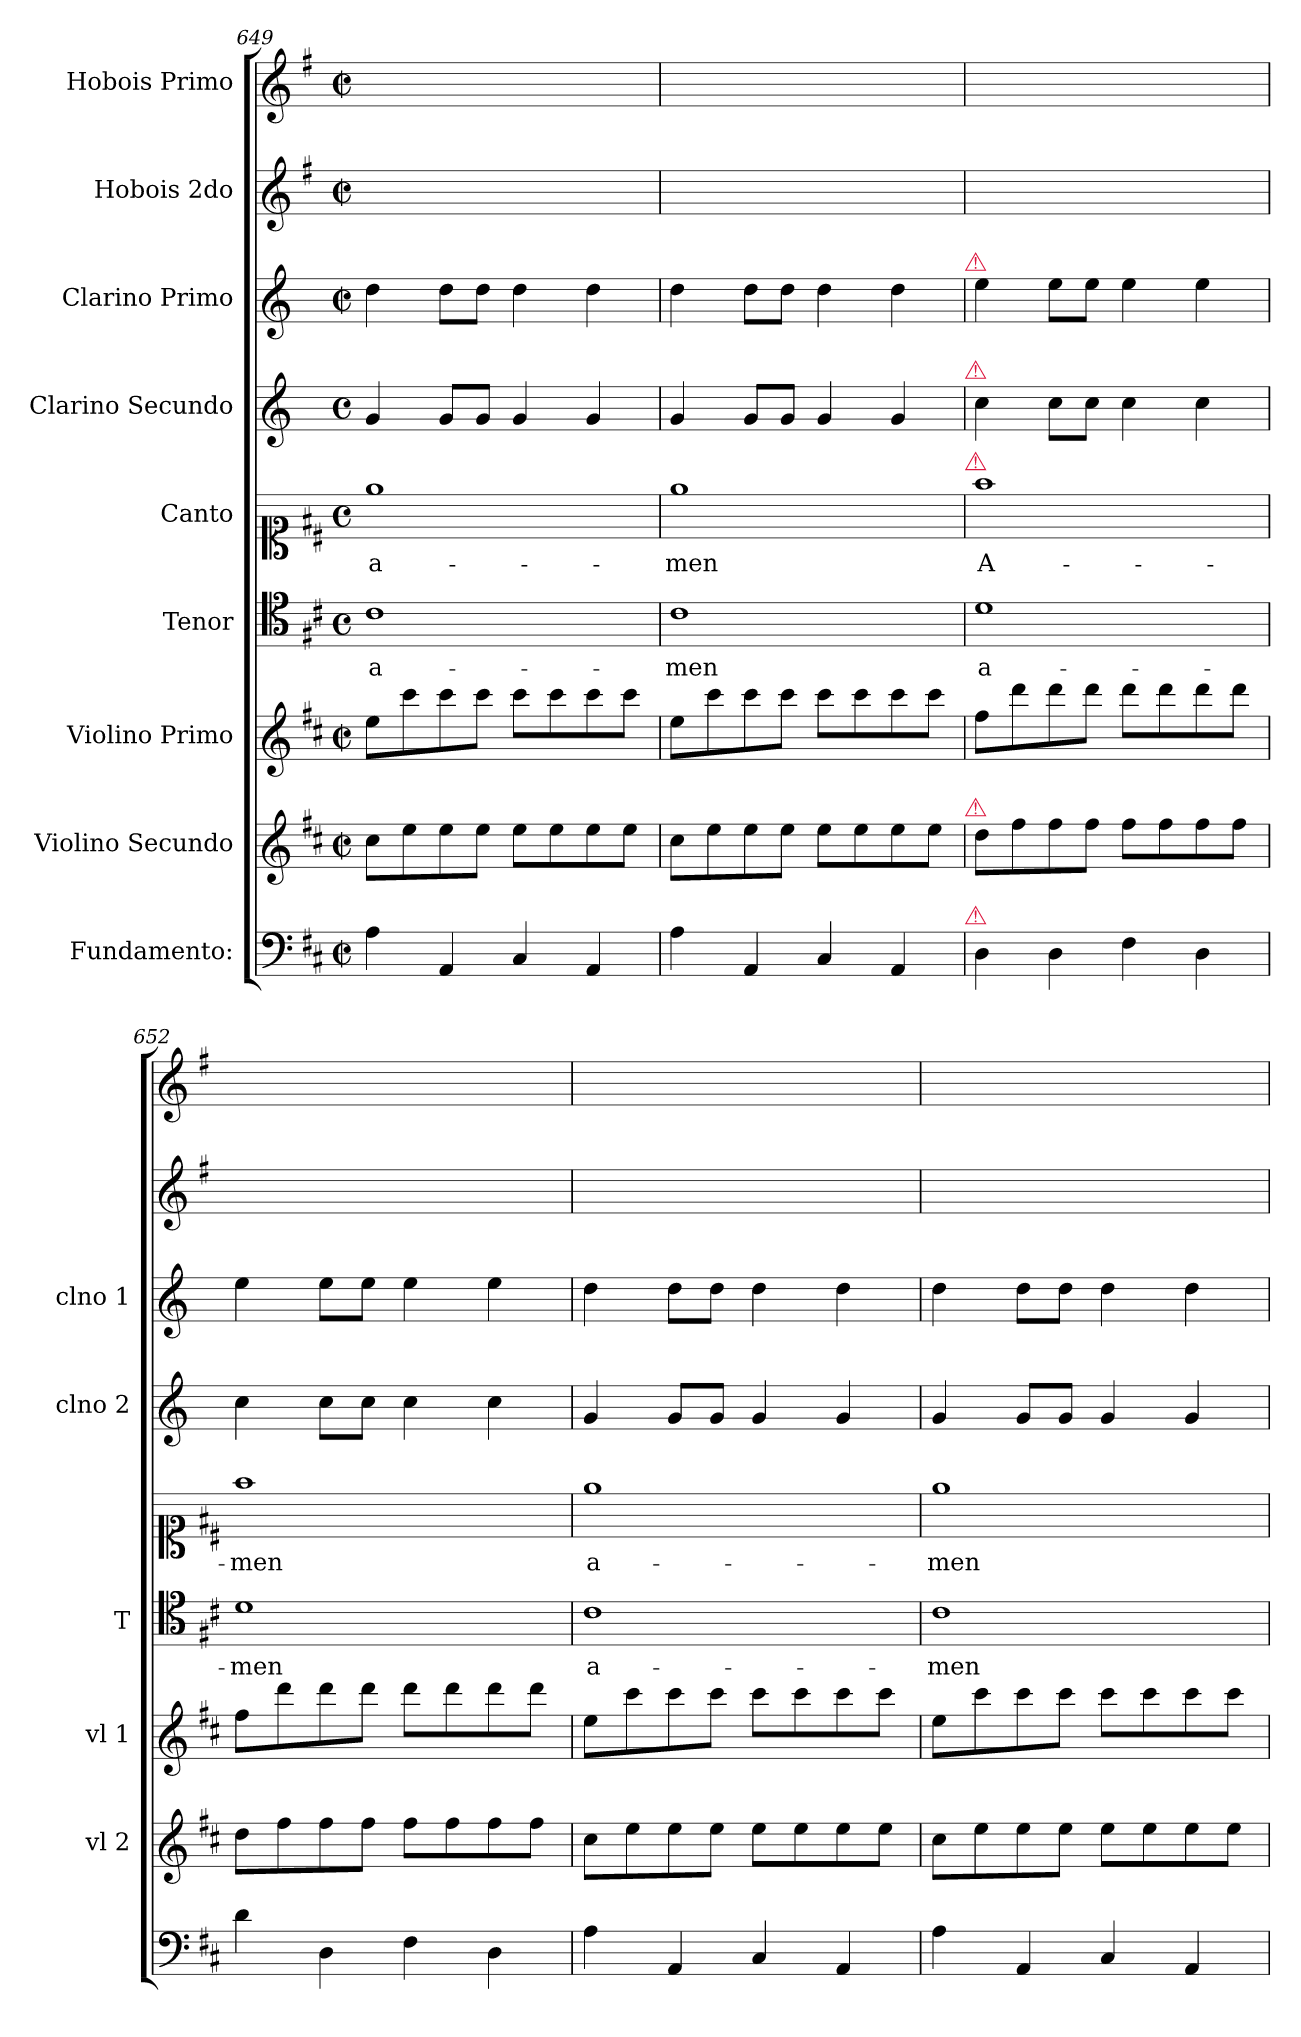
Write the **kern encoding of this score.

**kern	**kern	**kern	**kern	**text	**kern	**text	**kern	**kern	**kern	**kern
*part9	*part8	*part7	*part6	*part6	*part5	*part5	*part4	*part3	*part2	*part1
*staff9	*staff8	*staff7	*staff6	*staff6	*staff5	*staff5	*staff4	*staff3	*staff2	*staff1
*I"Fundamento:	*I"Violino Secundo	*I"Violino Primo	*I"Tenor	*	*I"Canto	*	*I"Clarino Secundo	*I"Clarino Primo	*I"Hobois 2do	*I"Hobois Primo
*	*I'vl 2	*I'vl 1	*I'T	*	*	*	*I'clno 2	*I'clno 1	*	*
*clefF4	*clefG2	*clefG2	*clefC4	*	*clefC1	*	*clefG2	*clefG2	*clefG2	*clefG2
*	*	*	*	*	*	*	*ITrd-1c-2	*ITrd-1c-2	*	*
*k[f#c#]	*k[f#c#]	*k[f#c#]	*k[f#c#]	*	*k[f#c#]	*	*k[f#c#]	*k[f#c#]	*k[f#]	*k[f#]
*M2/2	*M2/2	*M2/2	*M2/2	*	*M2/2	*	*M2/2	*M2/2	*M2/2	*M2/2
*met(c|)	*met(c|)	*met(c|)	*met(c)	*	*met(c)	*	*met(c)	*met(c|)	*met(c|)	*met(c|)
=649	=649	=649	=649	=649	=649	=649	=649	=649	=649	=649
!	!	!	!	!LO:LY:i	!	!	!	!	!	!
4A\	8cc#\L	8ee\L	1c#	a-	1ee	a-	4a/	4ee\	1ryy	1ryy
.	8ee\	8ccc#\	.	.	.	.	.	.	.	.
4AA/	8ee\	8ccc#\	.	.	.	.	8a/L	8ee\L	.	.
.	8ee\J	8ccc#\J	.	.	.	.	8a/J	8ee\J	.	.
4C#/	8ee\L	8ccc#\L	.	.	.	.	4a/	4ee\	.	.
.	8ee\	8ccc#\	.	.	.	.	.	.	.	.
4AA/	8ee\	8ccc#\	.	.	.	.	4a/	4ee\	.	.
.	8ee\J	8ccc#\J	.	.	.	.	.	.	.	.
=650	=650	=650	=650	=650	=650	=650	=650	=650	=650	=650
!	!	!	!	!LO:LY:i	!	!	!	!	!	!
4A\	8cc#\L	8ee\L	1c#	-men	1ee	-men	4a/	4ee\	1ryy	1ryy
.	8ee\	8ccc#\	.	.	.	.	.	.	.	.
4AA/	8ee\	8ccc#\	.	.	.	.	8a/L	8ee\L	.	.
.	8ee\J	8ccc#\J	.	.	.	.	8a/J	8ee\J	.	.
4C#/	8ee\L	8ccc#\L	.	.	.	.	4a/	4ee\	.	.
.	8ee\	8ccc#\	.	.	.	.	.	.	.	.
4AA/	8ee\	8ccc#\	.	.	.	.	4a/	4ee\	.	.
.	8ee\J	8ccc#\J	.	.	.	.	.	.	.	.
!	!	!	!	!	!	!	!	!LO:TX:a:color=crimson:t=⚠	!	!
!	!	!	!	!	!	!	!LO:TX:a:color=crimson:t=⚠	!	!	!
!	!	!	!	!	!LO:TX:a:color=crimson:t=⚠	!	!	!	!	!
!	!LO:TX:a:color=crimson:t=⚠	!	!	!	!	!	!	!	!	!
!LO:TX:a:color=crimson:t=⚠	!	!	!	!	!	!	!	!	!	!
=651	=651	=651	=651	=651	=651	=651	=651	=651	=651	=651
!	!	!	!	!LO:LY:i	!	!	!	!	!	!
4D\	8dd\L	8ff#\L	1d	a-	1ff#	A-	4dd\	4ff#\	1ryy	1ryy
.	8ff#\	8ddd\	.	.	.	.	.	.	.	.
4D\	8ff#\	8ddd\	.	.	.	.	8dd\L	8ff#\L	.	.
.	8ff#\J	8ddd\J	.	.	.	.	8dd\J	8ff#\J	.	.
4F#\	8ff#\L	8ddd\L	.	.	.	.	4dd\	4ff#\	.	.
.	8ff#\	8ddd\	.	.	.	.	.	.	.	.
4D\	8ff#\	8ddd\	.	.	.	.	4dd\	4ff#\	.	.
.	8ff#\J	8ddd\J	.	.	.	.	.	.	.	.
=652	=652	=652	=652	=652	=652	=652	=652	=652	=652	=652
!	!	!	!	!LO:LY:i	!	!	!	!	!	!
4d\	8dd\L	8ff#\L	1d	-men	1ff#	-men	4dd\	4ff#\	1ryy	1ryy
.	8ff#\	8ddd\	.	.	.	.	.	.	.	.
4D\	8ff#\	8ddd\	.	.	.	.	8dd\L	8ff#\L	.	.
.	8ff#\J	8ddd\J	.	.	.	.	8dd\J	8ff#\J	.	.
4F#\	8ff#\L	8ddd\L	.	.	.	.	4dd\	4ff#\	.	.
.	8ff#\	8ddd\	.	.	.	.	.	.	.	.
4D\	8ff#\	8ddd\	.	.	.	.	4dd\	4ff#\	.	.
.	8ff#\J	8ddd\J	.	.	.	.	.	.	.	.
=653	=653	=653	=653	=653	=653	=653	=653	=653	=653	=653
!	!	!	!	!LO:LY:i	!	!	!	!	!	!
4A\	8cc#\L	8ee\L	1c#	a-	1ee	a-	4a/	4ee\	1ryy	1ryy
.	8ee\	8ccc#\	.	.	.	.	.	.	.	.
4AA/	8ee\	8ccc#\	.	.	.	.	8a/L	8ee\L	.	.
.	8ee\J	8ccc#\J	.	.	.	.	8a/J	8ee\J	.	.
4C#/	8ee\L	8ccc#\L	.	.	.	.	4a/	4ee\	.	.
.	8ee\	8ccc#\	.	.	.	.	.	.	.	.
4AA/	8ee\	8ccc#\	.	.	.	.	4a/	4ee\	.	.
.	8ee\J	8ccc#\J	.	.	.	.	.	.	.	.
=654	=654	=654	=654	=654	=654	=654	=654	=654	=654	=654
!	!	!	!	!LO:LY:i	!	!	!	!	!	!
4A\	8cc#\L	8ee\L	1c#	-men	1ee	-men	4a/	4ee\	1ryy	1ryy
.	8ee\	8ccc#\	.	.	.	.	.	.	.	.
4AA/	8ee\	8ccc#\	.	.	.	.	8a/L	8ee\L	.	.
.	8ee\J	8ccc#\J	.	.	.	.	8a/J	8ee\J	.	.
4C#/	8ee\L	8ccc#\L	.	.	.	.	4a/	4ee\	.	.
.	8ee\	8ccc#\	.	.	.	.	.	.	.	.
4AA/	8ee\	8ccc#\	.	.	.	.	4a/	4ee\	.	.
.	8ee\J	8ccc#\J	.	.	.	.	.	.	.	.
=	=	=	=	=	=	=	=	=	=	=
*-	*-	*-	*-	*-	*-	*-	*-	*-	*-	*-
